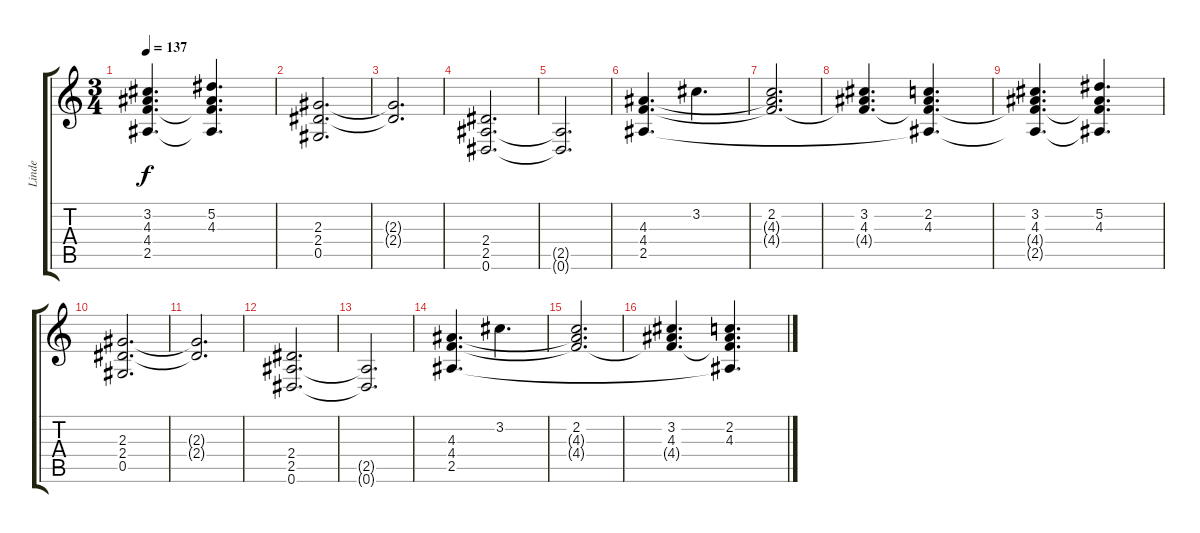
\track ("Linde" "Linde") {instrument electricguitarjazz}
\staff {score tabs}
\tuning (Eb4 Bb3 Gb3 Db3 Ab2 Eb2) {hide}
\ts (3 4)
\tempo 137
\clef g2
\ks c
(3.2 4.3 4.4{t} 2.5{t}).4{d dy f} (5.2 4.3 4.4{t} 2.5{t}).4{d} |
(2.3 2.4 0.5).2{d} |
(2.3{t} 2.4{t}).2{d} |
(2.4 2.5 0.6).2{d} |
(2.5{t} 0.6{t}).2{d} |
(4.3 4.4 2.5).4{d} 3.2.4{d} |
(2.2 4.3{t} 4.4{t}).2{d} |
(3.2 4.3 4.4{t}).4{d} (2.2 4.3 4.4{t} 2.5{t}).4{d} |
(3.2 4.3 4.4{t} 2.5{t}).4{d} (5.2 4.3 4.4{t} 2.5{t}).4{d} |
(2.3 2.4 0.5).2{d} |
(2.3{t} 2.4{t}).2{d} |
(2.4 2.5 0.6).2{d} |
(2.5{t} 0.6{t}).2{d} |
(4.3 4.4 2.5).4{d} 3.2.4{d} |
(2.2 4.3{t} 4.4{t}).2{d} |
(3.2 4.3 4.4{t}).4{d} (2.2 4.3 4.4{t} 2.5{t}).4{d}
